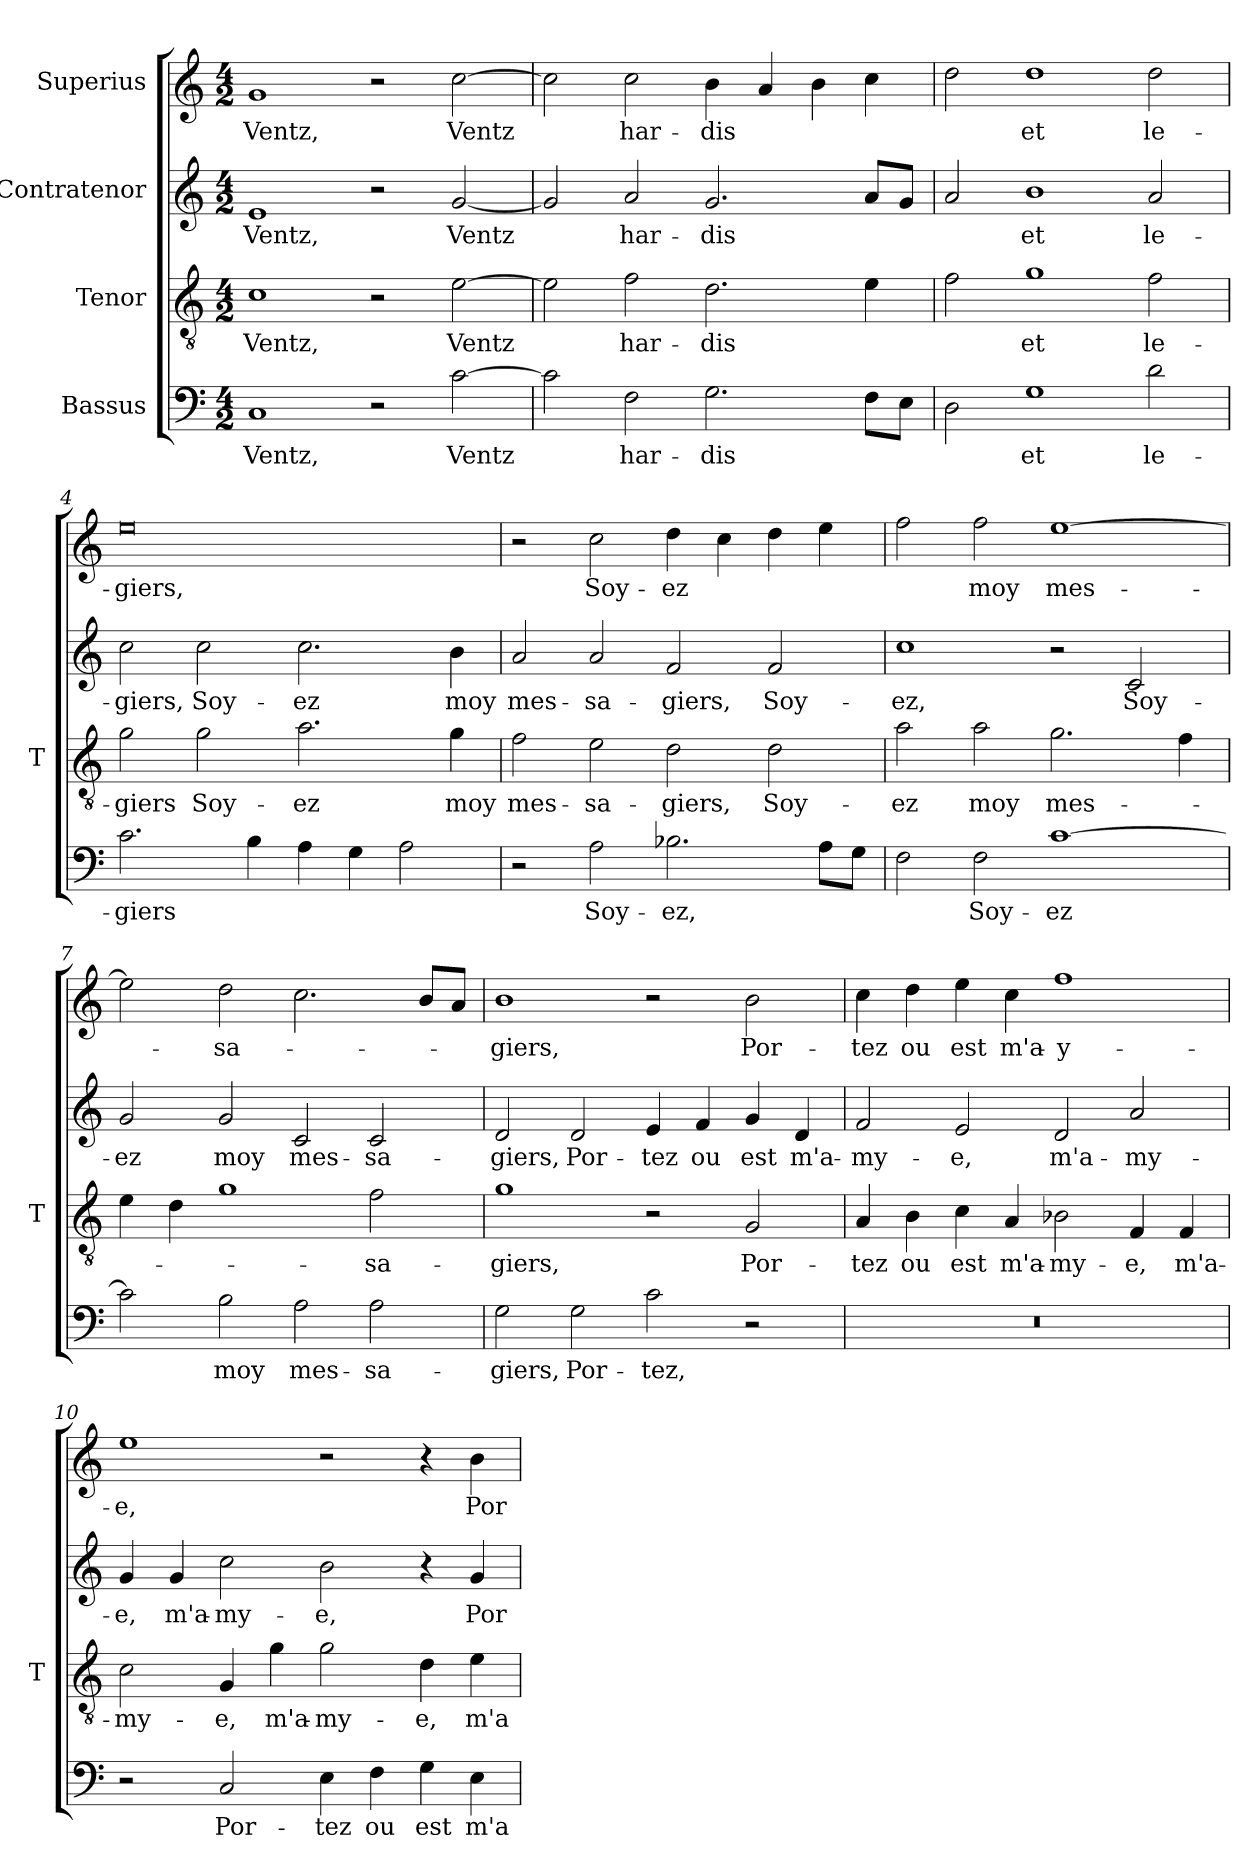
**kern	**text	**kern	**text	**kern	**text	**kern	**text
*part4	*part4	*part3	*part3	*part2	*part2	*part1	*part1
*staff4	*staff4	*staff3	*staff3	*staff2	*staff2	*staff1	*staff1
*I"Bassus	*	*I"Tenor	*	*I"Contratenor	*	*I"Superius	*
*	*	*I'T	*	*	*	*	*
*clefF4	*	*clefGv2	*	*clefG2	*	*clefG2	*
*k[]	*	*k[]	*	*k[]	*	*k[]	*
*M4/2	*	*M4/2	*	*M4/2	*	*M4/2	*
=1	=1	=1	=1	=1	=1	=1	=1
1C	-Ventz,	1c	-Ventz,	1e	-Ventz,	1g	-Ventz,
2r	.	2r	.	2r	.	2r	.
[2c	-Ventz	[2e	-Ventz	[2g	-Ventz	[2cc	-Ventz
=2	=2	=2	=2	=2	=2	=2	=2
2c]	.	2e]	.	2g]	.	2cc]	.
2F	har-	2f	har-	2a	har-	2cc	har-
2.G	-dis	2.d	-dis	2.g	-dis	4b	-dis
.	.	.	.	.	.	4a	.
.	.	.	.	.	.	4b	.
8FL	.	4e	.	8aL	.	4cc	.
8EJ	.	.	.	8gJ	.	.	.
=3	=3	=3	=3	=3	=3	=3	=3
2D	.	2f	.	2a	.	2dd	.
1G	-et	1g	-et	1b	-et	1dd	-et
2d	le-	2f	le-	2a	le-	2dd	le-
=4	=4	=4	=4	=4	=4	=4	=4
2.c	-giers	2g	-giers	2cc	-giers,	0ee	-giers,
.	.	2g	Soy-	2cc	Soy-	.	.
4B	.	.	.	.	.	.	.
4A	.	2.a	-ez	2.cc	-ez	.	.
4G	.	.	.	.	.	.	.
2A	.	.	.	.	.	.	.
.	.	4g	-moy	4b	-moy	.	.
=5	=5	=5	=5	=5	=5	=5	=5
2r	.	2f	mes-	2a	mes-	2r	.
2A	Soy-	2e	sa-	2a	sa-	2cc	Soy-
2.B-X	-ez,	2d	-giers,	2f	-giers,	4dd	-ez
.	.	.	.	.	.	4cc	.
.	.	2d	Soy-	2f	Soy-	4dd	.
8AL	.	.	.	.	.	4ee	.
8GJ	.	.	.	.	.	.	.
=6	=6	=6	=6	=6	=6	=6	=6
2F	.	2a	-ez	1cc	-ez,	2ff	.
2F	Soy-	2a	-moy	.	.	2ff	-moy
[1c	-ez	2.g	mes-	2r	.	[1ee	mes-
.	.	.	.	2c	Soy-	.	.
.	.	4f	.	.	.	.	.
=7	=7	=7	=7	=7	=7	=7	=7
2c]	.	4e	.	2g	-ez	2ee]	.
.	.	4d	.	.	.	.	.
2B	-moy	1g	.	2g	-moy	2dd	sa-
2A	mes-	.	.	2c	mes-	2.cc	.
2A	sa-	2f	sa-	2c	sa-	.	.
.	.	.	.	.	.	8bL	.
.	.	.	.	.	.	8aJ	.
=8	=8	=8	=8	=8	=8	=8	=8
2G	-giers,	1g	-giers,	2d	-giers,	1b	-giers,
2G	Por-	.	.	2d	Por-	.	.
2c	-tez,	2r	.	4e	-tez	2r	.
.	.	.	.	4f	-ou	.	.
2r	.	2G	Por-	4g	-est	2b	Por-
.	.	.	.	4d	m'a-	.	.
=9	=9	=9	=9	=9	=9	=9	=9
0r	.	4A	-tez	2f	my-	4cc	-tez
.	.	4B	-ou	.	.	4dd	-ou
.	.	4c	-est	2e	-e,	4ee	-est
.	.	4A	m'a-	.	.	4cc	m'a-
.	.	2B-X	my-	2d	m'a-	1ff	y-
.	.	4F	-e,	2a	my-	.	.
.	.	4F	m'a-	.	.	.	.
=10	=10	=10	=10	=10	=10	=10	=10
2r	.	2c	my-	4g	-e,	1ee	-e,
.	.	.	.	4g	m'a-	.	.
2C	Por-	4G	-e,	2cc	my-	.	.
.	.	4g	m'a-	.	.	.	.
4E	-tez	2g	my-	2b	-e,	2r	.
4F	-ou	.	.	.	.	.	.
4G	-est	4d	-e,	4r	.	4r	.
4E	m'a-	4e	m'a-	4g	Por-	4b	Por-
=	=	=	=	=	=	=	=
*-	*-	*-	*-	*-	*-	*-	*-
